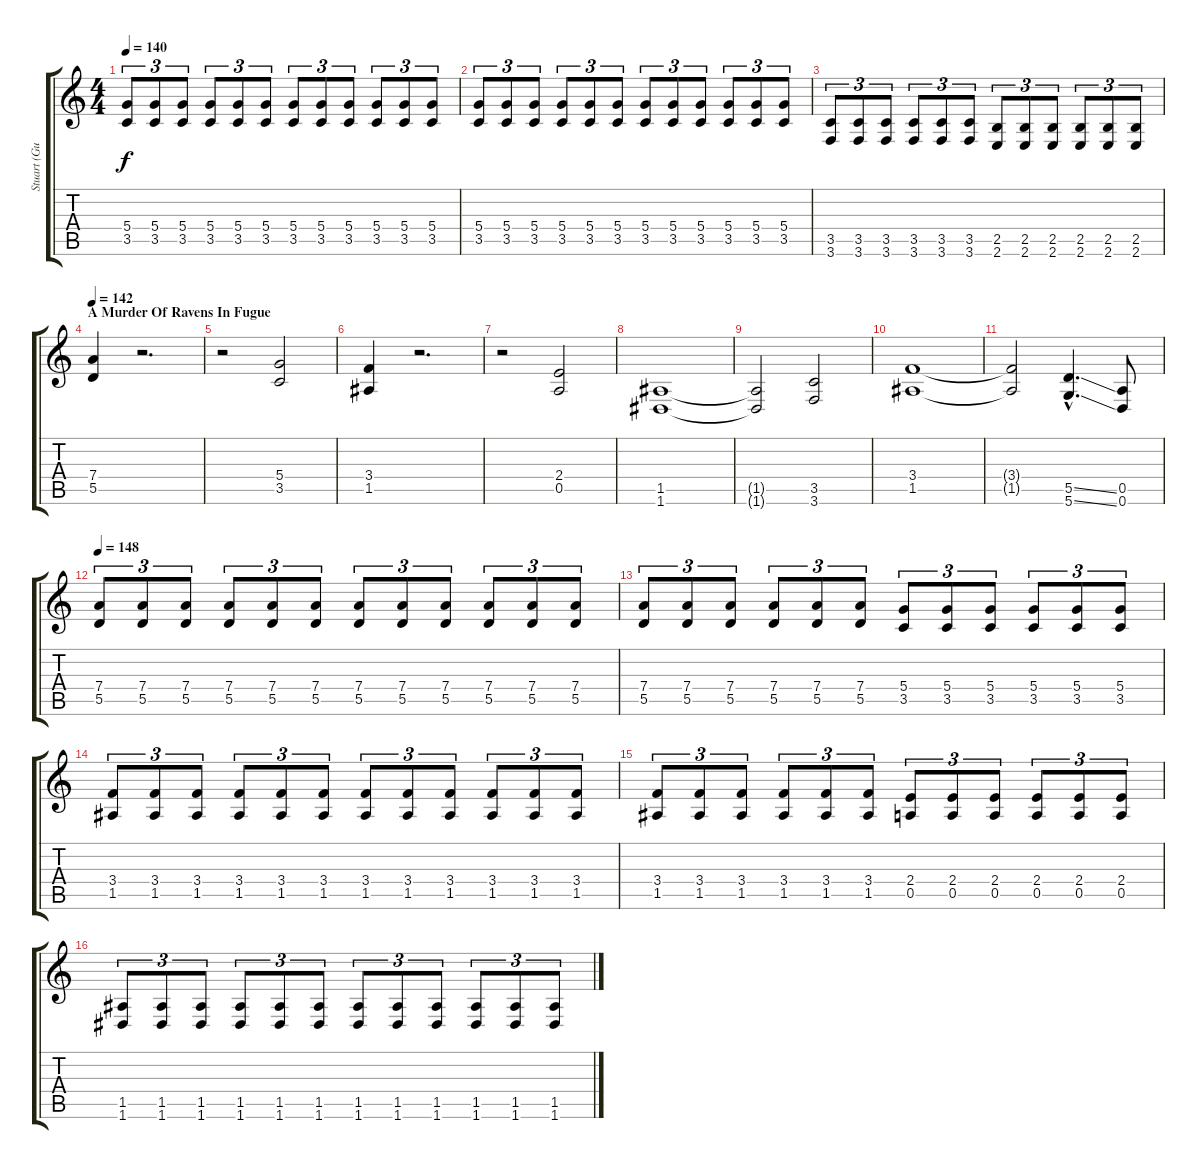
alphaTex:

\track ("Stuart (Guitar)" "Stuart (Gu") {instrument distortionguitar}
\staff {score tabs}
\tuning (E4 B3 G3 D3 A2 D2) {hide}
\ts (4 4)
\tempo 140
\clef g2
\ks c
(5.4 3.5).8{tu (3 2) dy f} (5.4 3.5).8{tu (3 2)} (5.4 3.5).8{tu (3 2)} (5.4 3.5).8{tu (3 2)} (5.4 3.5).8{tu (3 2)} (5.4 3.5).8{tu (3 2)} (5.4 3.5).8{tu (3 2)} (5.4 3.5).8{tu (3 2)} (5.4 3.5).8{tu (3 2)} (5.4 3.5).8{tu (3 2)} (5.4 3.5).8{tu (3 2)} (5.4 3.5).8{tu (3 2)} |
(5.4 3.5).8{tu (3 2)} (5.4 3.5).8{tu (3 2)} (5.4 3.5).8{tu (3 2)} (5.4 3.5).8{tu (3 2)} (5.4 3.5).8{tu (3 2)} (5.4 3.5).8{tu (3 2)} (5.4 3.5).8{tu (3 2)} (5.4 3.5).8{tu (3 2)} (5.4 3.5).8{tu (3 2)} (5.4 3.5).8{tu (3 2)} (5.4 3.5).8{tu (3 2)} (5.4 3.5).8{tu (3 2)} |
(3.5 3.6).8{tu (3 2)} (3.5 3.6).8{tu (3 2)} (3.5 3.6).8{tu (3 2)} (3.5 3.6).8{tu (3 2)} (3.5 3.6).8{tu (3 2)} (3.5 3.6).8{tu (3 2)} (2.5 2.6).8{tu (3 2)} (2.5 2.6).8{tu (3 2)} (2.5 2.6).8{tu (3 2)} (2.5 2.6).8{tu (3 2)} (2.5 2.6).8{tu (3 2)} (2.5 2.6).8{tu (3 2)} |
\section ("" "A Murder Of Ravens In Fugue")
\tempo 142
(7.4 5.5).4 r.2{d} |
r.2 (5.4 3.5).2 |
(3.4 1.5).4 r.2{d} |
r.2 (2.4 0.5).2 |
(1.5 1.6).1 |
(1.5{t} 1.6{t}).2 (3.5 3.6).2 |
(3.4 1.5).1 |
(3.4{t} 1.5{t}).2 (5.5{ss hac} 5.6{ss hac}).4{d} (0.5 0.6).8 |
\tempo 148
(7.4 5.5).8{tu (3 2)} (7.4 5.5).8{tu (3 2)} (7.4 5.5).8{tu (3 2)} (7.4 5.5).8{tu (3 2)} (7.4 5.5).8{tu (3 2)} (7.4 5.5).8{tu (3 2)} (7.4 5.5).8{tu (3 2)} (7.4 5.5).8{tu (3 2)} (7.4 5.5).8{tu (3 2)} (7.4 5.5).8{tu (3 2)} (7.4 5.5).8{tu (3 2)} (7.4 5.5).8{tu (3 2)} |
(7.4 5.5).8{tu (3 2)} (7.4 5.5).8{tu (3 2)} (7.4 5.5).8{tu (3 2)} (7.4 5.5).8{tu (3 2)} (7.4 5.5).8{tu (3 2)} (7.4 5.5).8{tu (3 2)} (5.4 3.5).8{tu (3 2)} (5.4 3.5).8{tu (3 2)} (5.4 3.5).8{tu (3 2)} (5.4 3.5).8{tu (3 2)} (5.4 3.5).8{tu (3 2)} (5.4 3.5).8{tu (3 2)} |
(3.4 1.5).8{tu (3 2)} (3.4 1.5).8{tu (3 2)} (3.4 1.5).8{tu (3 2)} (3.4 1.5).8{tu (3 2)} (3.4 1.5).8{tu (3 2)} (3.4 1.5).8{tu (3 2)} (3.4 1.5).8{tu (3 2)} (3.4 1.5).8{tu (3 2)} (3.4 1.5).8{tu (3 2)} (3.4 1.5).8{tu (3 2)} (3.4 1.5).8{tu (3 2)} (3.4 1.5).8{tu (3 2)} |
(3.4 1.5).8{tu (3 2)} (3.4 1.5).8{tu (3 2)} (3.4 1.5).8{tu (3 2)} (3.4 1.5).8{tu (3 2)} (3.4 1.5).8{tu (3 2)} (3.4 1.5).8{tu (3 2)} (2.4 0.5).8{tu (3 2)} (2.4 0.5).8{tu (3 2)} (2.4 0.5).8{tu (3 2)} (2.4 0.5).8{tu (3 2)} (2.4 0.5).8{tu (3 2)} (2.4 0.5).8{tu (3 2)} |
(1.5 1.6).8{tu (3 2)} (1.5 1.6).8{tu (3 2)} (1.5 1.6).8{tu (3 2)} (1.5 1.6).8{tu (3 2)} (1.5 1.6).8{tu (3 2)} (1.5 1.6).8{tu (3 2)} (1.5 1.6).8{tu (3 2)} (1.5 1.6).8{tu (3 2)} (1.5 1.6).8{tu (3 2)} (1.5 1.6).8{tu (3 2)} (1.5 1.6).8{tu (3 2)} (1.5 1.6).8{tu (3 2)}
